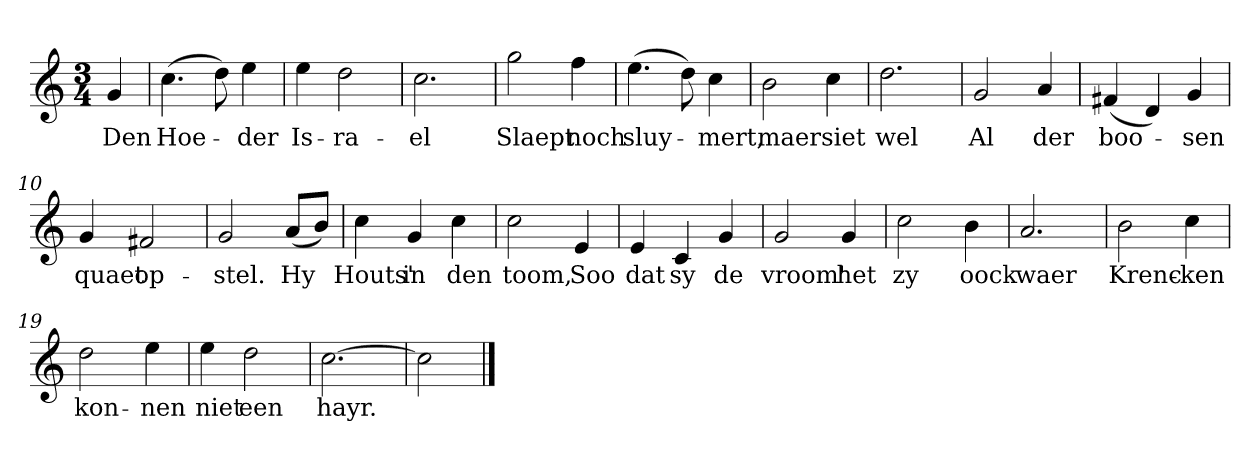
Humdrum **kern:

**kern	**text
*part1	*part1
*staff1	*staff1
*clefG2	*
*k[]	*
*C:	*
*M3/4	*
*MM120	*
=	=
4g	Den
=1	=1
(4.cc	Hoe-
8dd)	.
4ee	-der
=2	=2
4ee	Is-
2dd	-ra-
=3	=3
2.cc	-el
=4	=4
2gg	Slaept
4ff	noch
=5	=5
(4.ee	sluy-
8dd)	.
4cc	-mert,
=6	=6
2b	maer
4cc	siet
=7	=7
2.dd	wel
=8	=8
2g	Al
4a	der
=9	=9
(4f#X	boo-
4d)	.
4g	-sen
=10	=10
4g	quaet
2f#X	op-
=11	=11
2g	-stel.
(8a/L	Hy
8b/J)	.
=12	=12
4cc	Houts'
4g	in
4cc	den
=13	=13
2cc	toom,
4e	Soo
=14	=14
4e	dat
4c	sy
4g	de
=15	=15
2g	vroom'
4g	het
=16	=16
2cc	zy
4b	oock
=17	=17
2.a	waer
=18	=18
2b	Krenc-
4cc	-ken
=19	=19
2dd	kon-
4ee	-nen
=20	=20
4ee	niet
2dd	een
=21	=21
[2.cc	hayr.
=22	=22
2cc]	.
==	==
*-	*-
